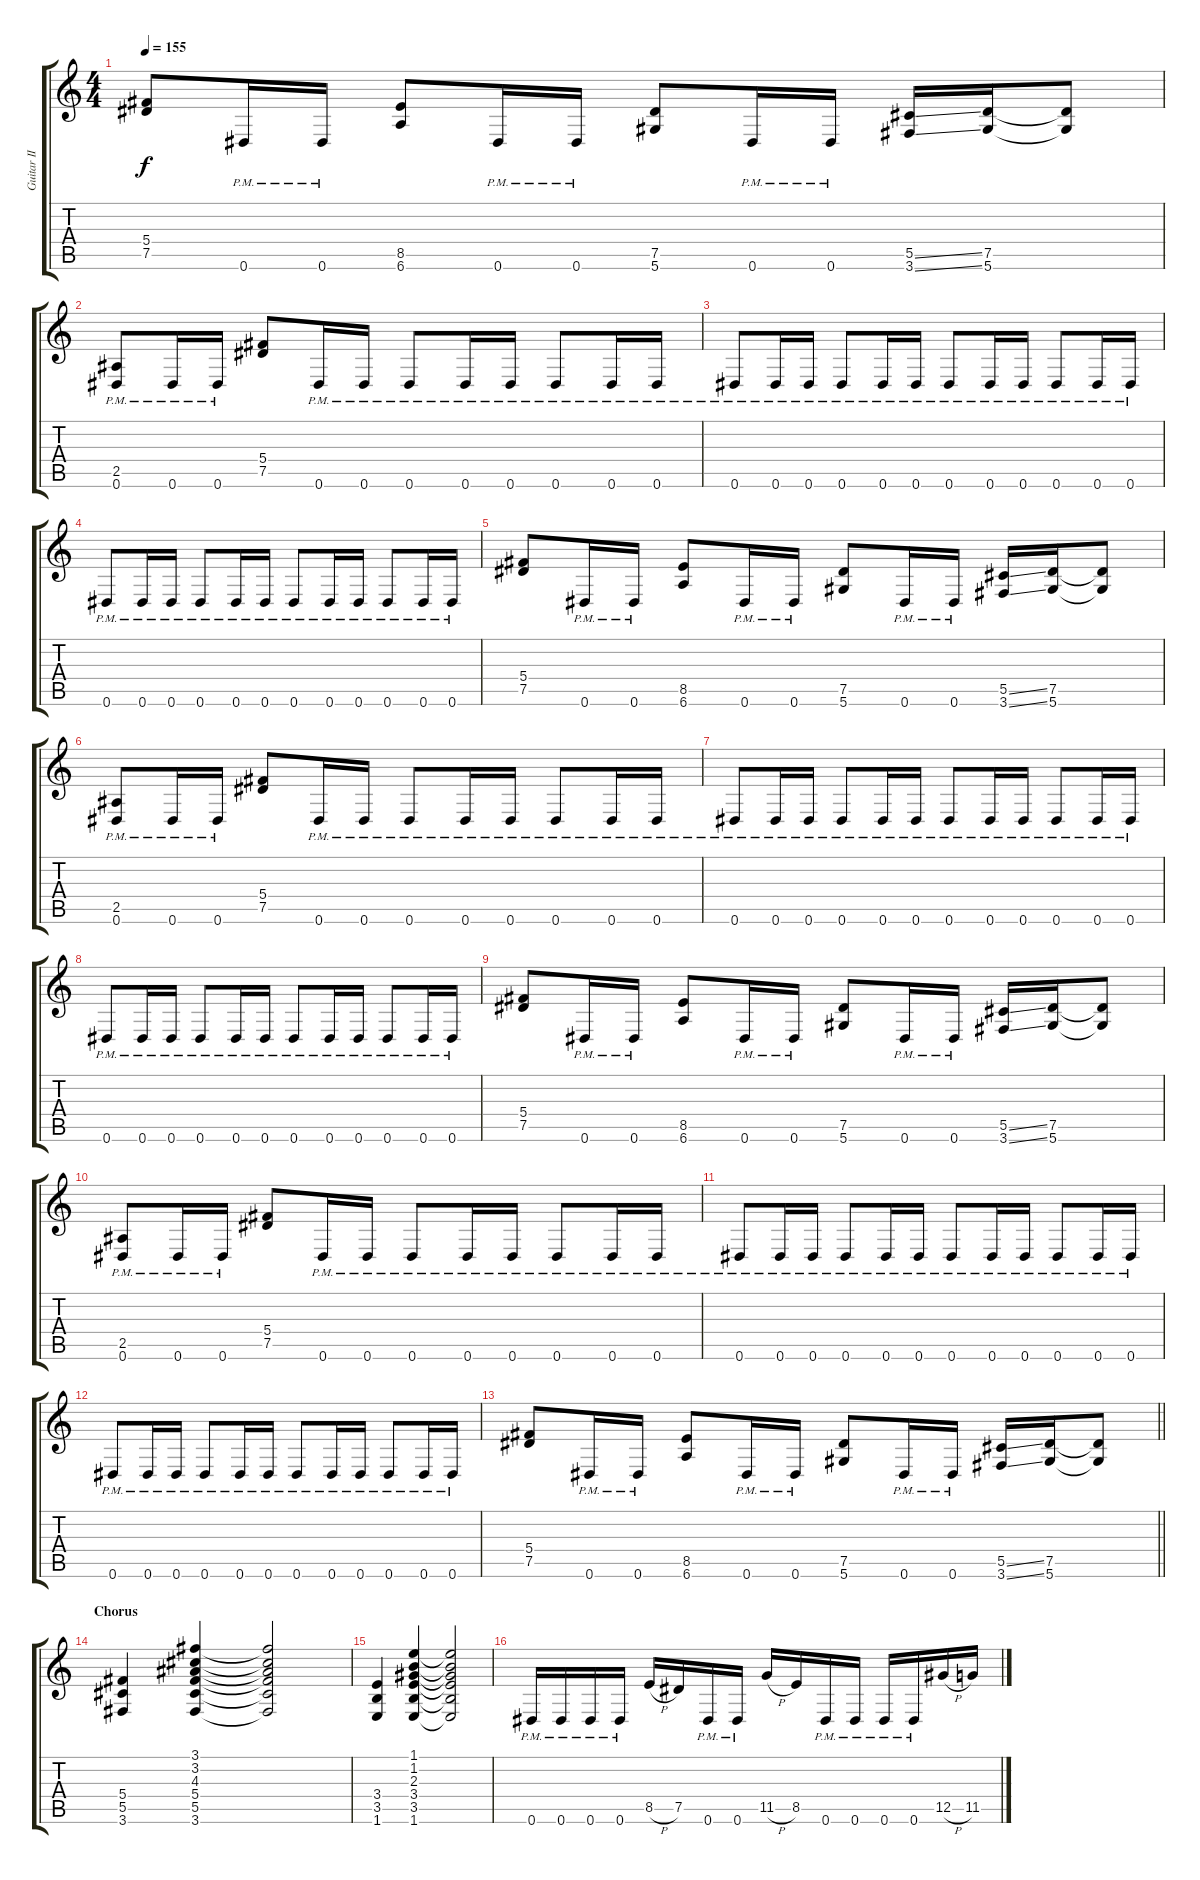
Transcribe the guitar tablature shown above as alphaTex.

\track ("Guitar II" "Guitar II") {instrument distortionguitar}
\staff {score tabs}
\tuning (Eb4 Bb3 Gb3 Db3 Ab2 Eb2) {hide}
\ts (4 4)
\tempo 155
\clef g2
\ks c
(5.4 7.5).8{dy f} 0.6{pm}.16 0.6{pm}.16 (8.5 6.6).8 0.6{pm}.16 0.6{pm}.16 (7.5 5.6).8 0.6{pm}.16 0.6{pm}.16 (5.5{ss} 3.6{ss}).16 (7.5 5.6).16 (7.5{t} 5.6{t}).8 |
(2.5{pm} 0.6{pm}).8 0.6{pm}.16 0.6{pm}.16 (5.4 7.5).8 0.6{pm}.16 0.6{pm}.16 0.6{pm}.8 0.6{pm}.16 0.6{pm}.16 0.6{pm}.8 0.6{pm}.16 0.6{pm}.16 |
0.6{pm}.8 0.6{pm}.16 0.6{pm}.16 0.6{pm}.8 0.6{pm}.16 0.6{pm}.16 0.6{pm}.8 0.6{pm}.16 0.6{pm}.16 0.6{pm}.8 0.6{pm}.16 0.6{pm}.16 |
0.6{pm}.8 0.6{pm}.16 0.6{pm}.16 0.6{pm}.8 0.6{pm}.16 0.6{pm}.16 0.6{pm}.8 0.6{pm}.16 0.6{pm}.16 0.6{pm}.8 0.6{pm}.16 0.6{pm}.16 |
(5.4 7.5).8 0.6{pm}.16 0.6{pm}.16 (8.5 6.6).8 0.6{pm}.16 0.6{pm}.16 (7.5 5.6).8 0.6{pm}.16 0.6{pm}.16 (5.5{ss} 3.6{ss}).16 (7.5 5.6).16 (7.5{t} 5.6{t}).8 |
(2.5{pm} 0.6{pm}).8 0.6{pm}.16 0.6{pm}.16 (5.4 7.5).8 0.6{pm}.16 0.6{pm}.16 0.6{pm}.8 0.6{pm}.16 0.6{pm}.16 0.6{pm}.8 0.6{pm}.16 0.6{pm}.16 |
0.6{pm}.8 0.6{pm}.16 0.6{pm}.16 0.6{pm}.8 0.6{pm}.16 0.6{pm}.16 0.6{pm}.8 0.6{pm}.16 0.6{pm}.16 0.6{pm}.8 0.6{pm}.16 0.6{pm}.16 |
0.6{pm}.8 0.6{pm}.16 0.6{pm}.16 0.6{pm}.8 0.6{pm}.16 0.6{pm}.16 0.6{pm}.8 0.6{pm}.16 0.6{pm}.16 0.6{pm}.8 0.6{pm}.16 0.6{pm}.16 |
(5.4 7.5).8 0.6{pm}.16 0.6{pm}.16 (8.5 6.6).8 0.6{pm}.16 0.6{pm}.16 (7.5 5.6).8 0.6{pm}.16 0.6{pm}.16 (5.5{ss} 3.6{ss}).16 (7.5 5.6).16 (7.5{t} 5.6{t}).8 |
(2.5{pm} 0.6{pm}).8 0.6{pm}.16 0.6{pm}.16 (5.4 7.5).8 0.6{pm}.16 0.6{pm}.16 0.6{pm}.8 0.6{pm}.16 0.6{pm}.16 0.6{pm}.8 0.6{pm}.16 0.6{pm}.16 |
0.6{pm}.8 0.6{pm}.16 0.6{pm}.16 0.6{pm}.8 0.6{pm}.16 0.6{pm}.16 0.6{pm}.8 0.6{pm}.16 0.6{pm}.16 0.6{pm}.8 0.6{pm}.16 0.6{pm}.16 |
0.6{pm}.8 0.6{pm}.16 0.6{pm}.16 0.6{pm}.8 0.6{pm}.16 0.6{pm}.16 0.6{pm}.8 0.6{pm}.16 0.6{pm}.16 0.6{pm}.8 0.6{pm}.16 0.6{pm}.16 |
\barLineRight lightlight
(5.4 7.5).8 0.6{pm}.16 0.6{pm}.16 (8.5 6.6).8 0.6{pm}.16 0.6{pm}.16 (7.5 5.6).8 0.6{pm}.16 0.6{pm}.16 (5.5{ss} 3.6{ss}).16 (7.5 5.6).16 (7.5{t} 5.6{t}).8 |
\section ("" "Chorus")
(5.4 5.5 3.6).4 (3.1 3.2 4.3 5.4 5.5 3.6).4 (3.1{t} 3.2{t} 4.3{t} 5.4{t} 5.5{t} 3.6{t}).2 |
(3.4 3.5 1.6).4 (1.1 1.2 2.3 3.4 3.5 1.6).4 (1.1{t} 1.2{t} 2.3{t} 3.4{t} 3.5{t} 1.6{t}).2 |
0.6{pm}.16 0.6{pm}.16 0.6{pm}.16 0.6{pm}.16 8.5{h}.16 7.5.16 0.6{pm}.16 0.6{pm}.16 11.5{h}.16 8.5.16 0.6{pm}.16 0.6{pm}.16 0.6{pm}.16 0.6{pm}.16 12.5{h}.16 11.5.16
